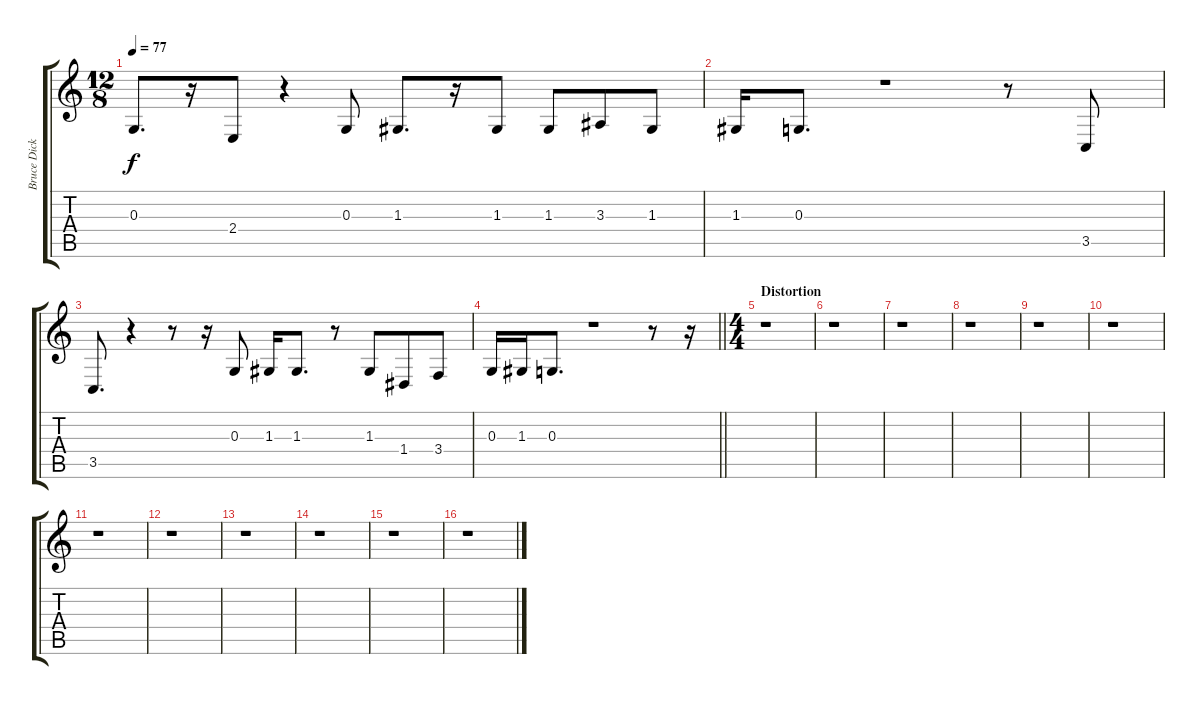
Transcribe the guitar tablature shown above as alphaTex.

\track ("Bruce Dickinson" "Bruce Dick") {instrument choiraahs}
\staff {score tabs}
\tuning (E4 B3 G3 D3 A2 E2) {hide}
\ts (12 8)
\tempo 77
\clef g2
\ks c
0.3.8{d dy f} r.16 2.4.8 r.4 0.3.8 1.3.8{d} r.16 1.3.8 1.3.8 3.3.8 1.3.8 |
1.3.16 0.3.8{d} r.1 r.8 3.5.8 |
3.5.8{d} r.4 r.8 r.16 0.3.8 1.3.16 1.3.8{d} r.8 1.3.8 1.4.8 3.4.8 |
\barLineRight lightlight
0.3.16 1.3.16 0.3.8{d} r.1 r.8 r.16 |
\ts (4 4)
\section ("" "Distortion")
r.1 |
r.1 |
r.1 |
r.1 |
r.1 |
r.1 |
r.1 |
r.1 |
r.1 |
r.1 |
r.1 |
r.1
